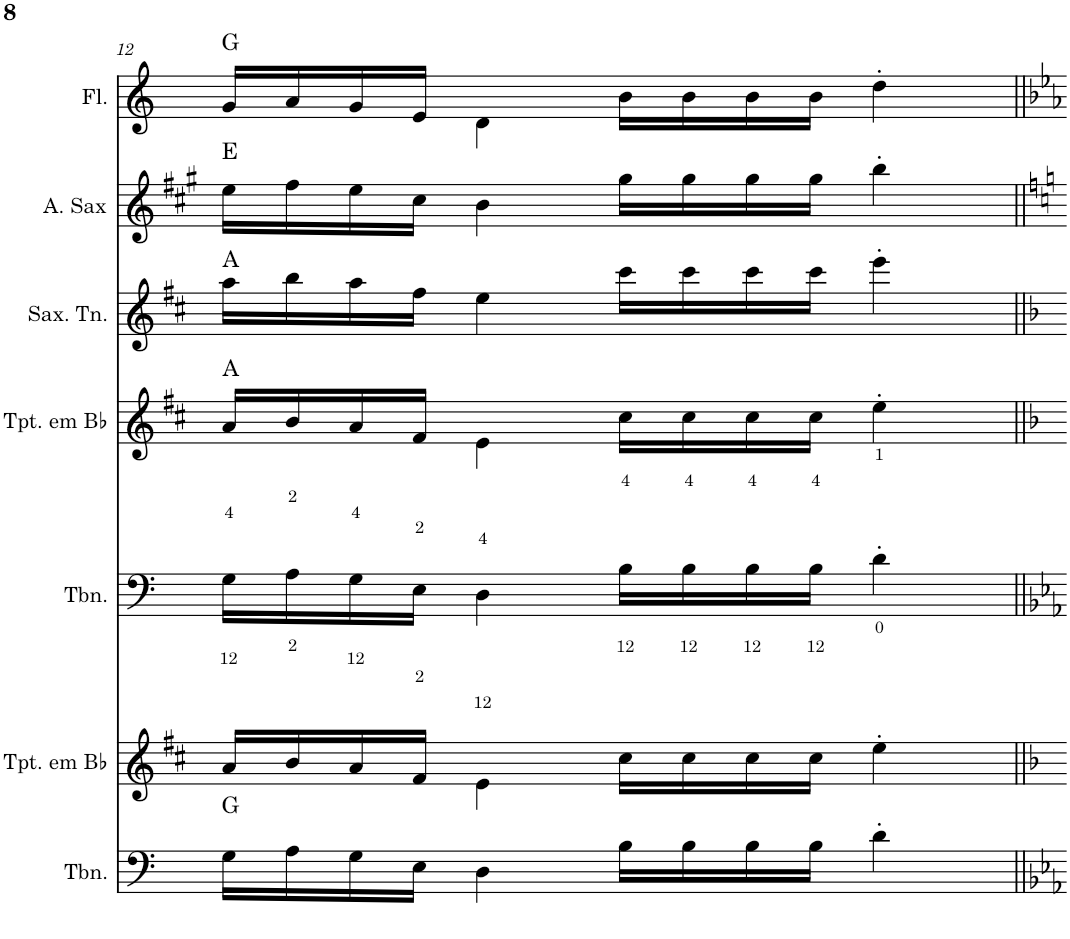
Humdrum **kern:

**kern	**harte	**kern	**kern	**kern	**harte	**kern	**harte	**kern	**harte	**kern	**harte
*part7	*part7	*part6	*part5	*part4	*part4	*part3	*part3	*part2	*part2	*part1	*part1
*staff7	*	*staff6	*staff5	*staff4	*	*staff3	*	*staff2	*	*staff1	*
*I"Trombone	*	*I"Trompete em Bb	*I"Trombone	*I"Trompete em Bb	*	*I"Saxofone Tenor	*	*I"Saxofone Alto	*	*I"Flauta Transversal	*
*I'Tbn.	*	*I'Tpt. em Bb	*I'Tbn.	*I'Tpt. em Bb	*	*I'Sax. Tn.	*	*	*	*I'Fl.	*
!!LO:PB:g=z
*clefF4	*	*clefG2	*clefF4	*clefG2	*	*clefG2	*	*clefG2	*	*clefG2	*
*	*	*Trd1c2	*	*Trd1c2	*	*Trd8c14	*	*Trd5c9	*	*	*
*k[]	*	*k[f#c#]	*k[]	*k[f#c#]	*	*k[f#c#]	*	*k[f#c#g#]	*	*k[]	*
*C:	*	*D:	*C:	*D:	*	*D:	*	*A:	*	*C:	*
*M4/4	*	*M4/4	*M4/4	*M4/4	*	*M4/4	*	*M4/4	*	*M4/4	*
=12	=12	=12	=12	=12	=12	=12	=12	=12	=12	=12	=12
16G\LL	G:maj	16a/LL	16G\LL	16a/LL	A:maj	16aa\LL	A:maj	16ee\LL	E:maj	16g/LL	G:maj
16A\	.	16b/	16A\	16b/	.	16bb\	.	16ff#\	.	16a/	.
16G\	.	16a/	16G\	16a/	.	16aa\	.	16ee\	.	16g/	.
16E\JJ	.	16f#/JJ	16E\JJ	16f#/JJ	.	16ff#\JJ	.	16cc#\JJ	.	16e/JJ	.
4D\	.	4e\	4D\	4e\	.	4ee\	.	4b\	.	4d\	.
16B\LL	.	16cc#\LL	16B\LL	16cc#\LL	.	16ccc#\LL	.	16gg#\LL	.	16b\LL	.
16B\	.	16cc#\	16B\	16cc#\	.	16ccc#\	.	16gg#\	.	16b\	.
16B\	.	16cc#\	16B\	16cc#\	.	16ccc#\	.	16gg#\	.	16b\	.
16B\JJ	.	16cc#\JJ	16B\JJ	16cc#\JJ	.	16ccc#\JJ	.	16gg#\JJ	.	16b\JJ	.
4d'\	.	4ee'\	4d'\	4ee'\	.	4eee'\	.	4bb'\	.	4dd'\	.
=||	=||	=||	=||	=||	=||	=||	=||	=||	=||	=||	=||
*-	*-	*-	*-	*-	*-	*-	*-	*-	*-	*-	*-
